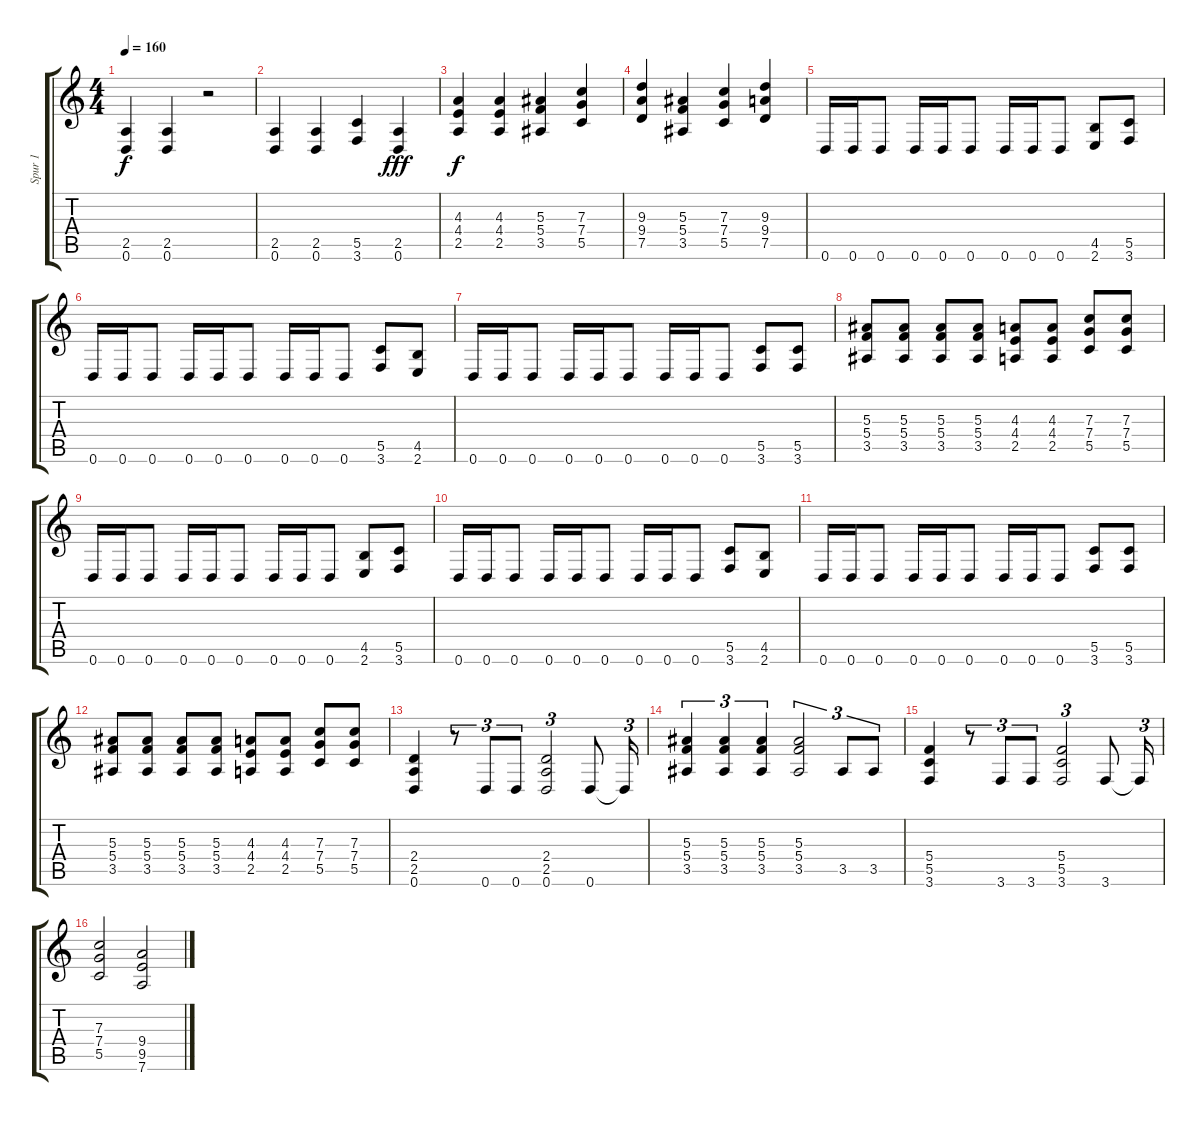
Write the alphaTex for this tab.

\track ("Spur 1" "Spur 1") {instrument distortionguitar}
\staff {score tabs}
\tuning (D4 A3 F3 C3 G2 D2) {hide}
\ts (4 4)
\tempo 160
\clef g2
\ks c
(2.5 0.6).4{dy f} (2.5 0.6).4 r.2 |
(2.5 0.6).4 (2.5 0.6).4 (5.5 3.6).4 (2.5 0.6).4{dy fff} |
(4.3 4.4 2.5).4{dy f} (4.3 4.4 2.5).4 (5.3 5.4 3.5).4 (7.3 7.4 5.5).4 |
(9.3 9.4 7.5).4 (5.3 5.4 3.5).4 (7.3 7.4 5.5).4 (9.3 9.4 7.5).4 |
0.6.16 0.6.16 0.6.8 0.6.16 0.6.16 0.6.8 0.6.16 0.6.16 0.6.8 (4.5 2.6).8 (5.5 3.6).8 |
0.6.16 0.6.16 0.6.8 0.6.16 0.6.16 0.6.8 0.6.16 0.6.16 0.6.8 (5.5 3.6).8 (4.5 2.6).8 |
0.6.16 0.6.16 0.6.8 0.6.16 0.6.16 0.6.8 0.6.16 0.6.16 0.6.8 (5.5 3.6).8 (5.5 3.6).8 |
(5.3 5.4 3.5).8 (5.3 5.4 3.5).8 (5.3 5.4 3.5).8 (5.3 5.4 3.5).8 (4.3 4.4 2.5).8 (4.3 4.4 2.5).8 (7.3 7.4 5.5).8 (7.3 7.4 5.5).8 |
0.6.16 0.6.16 0.6.8 0.6.16 0.6.16 0.6.8 0.6.16 0.6.16 0.6.8 (4.5 2.6).8 (5.5 3.6).8 |
0.6.16 0.6.16 0.6.8 0.6.16 0.6.16 0.6.8 0.6.16 0.6.16 0.6.8 (5.5 3.6).8 (4.5 2.6).8 |
0.6.16 0.6.16 0.6.8 0.6.16 0.6.16 0.6.8 0.6.16 0.6.16 0.6.8 (5.5 3.6).8 (5.5 3.6).8 |
(5.3 5.4 3.5).8 (5.3 5.4 3.5).8 (5.3 5.4 3.5).8 (5.3 5.4 3.5).8 (4.3 4.4 2.5).8 (4.3 4.4 2.5).8 (7.3 7.4 5.5).8 (7.3 7.4 5.5).8 |
(2.4 2.5 0.6).4 r.8{tu (3 2)} 0.6.8{tu (3 2)} 0.6.8{tu (3 2)} (2.4 2.5 0.6).2{tu (3 2)} 0.6.8 0.6{t}.16{tu (3 2)} |
(5.3 5.4 3.5).4{tu (3 2)} (5.3 5.4 3.5).4{tu (3 2)} (5.3 5.4 3.5).4{tu (3 2)} (5.3 5.4 3.5).2{tu (3 2)} 3.5.8{tu (3 2)} 3.5.8{tu (3 2)} |
(5.4 5.5 3.6).4 r.8{tu (3 2)} 3.6.8{tu (3 2)} 3.6.8{tu (3 2)} (5.4 5.5 3.6).2{tu (3 2)} 3.6.8 3.6{t}.16{tu (3 2)} |
(7.3 7.4 5.5).2 (9.4 9.5 7.6).2
